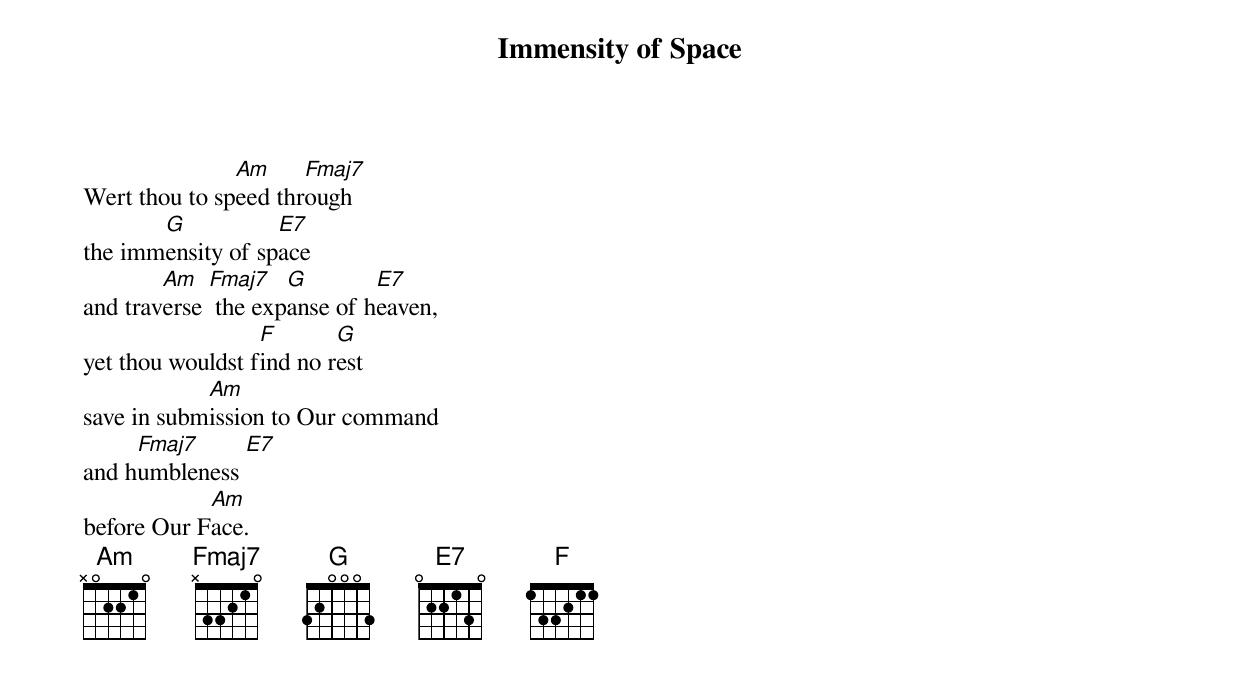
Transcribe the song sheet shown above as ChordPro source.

{title: Immensity of Space}
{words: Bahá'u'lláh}
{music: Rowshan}
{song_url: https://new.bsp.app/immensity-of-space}

Wert thou to sp[Am]eed thr[Fmaj7]ough
the imm[G]ensity of sp[E7]ace
and trav[Am]erse [Fmaj7] the exp[G]anse of h[E7]eaven,
yet thou wouldst f[F]ind no r[G]est
save in subm[Am]ission to Our command
and h[Fmaj7]umbleness [E7]
before Our F[Am]ace.
